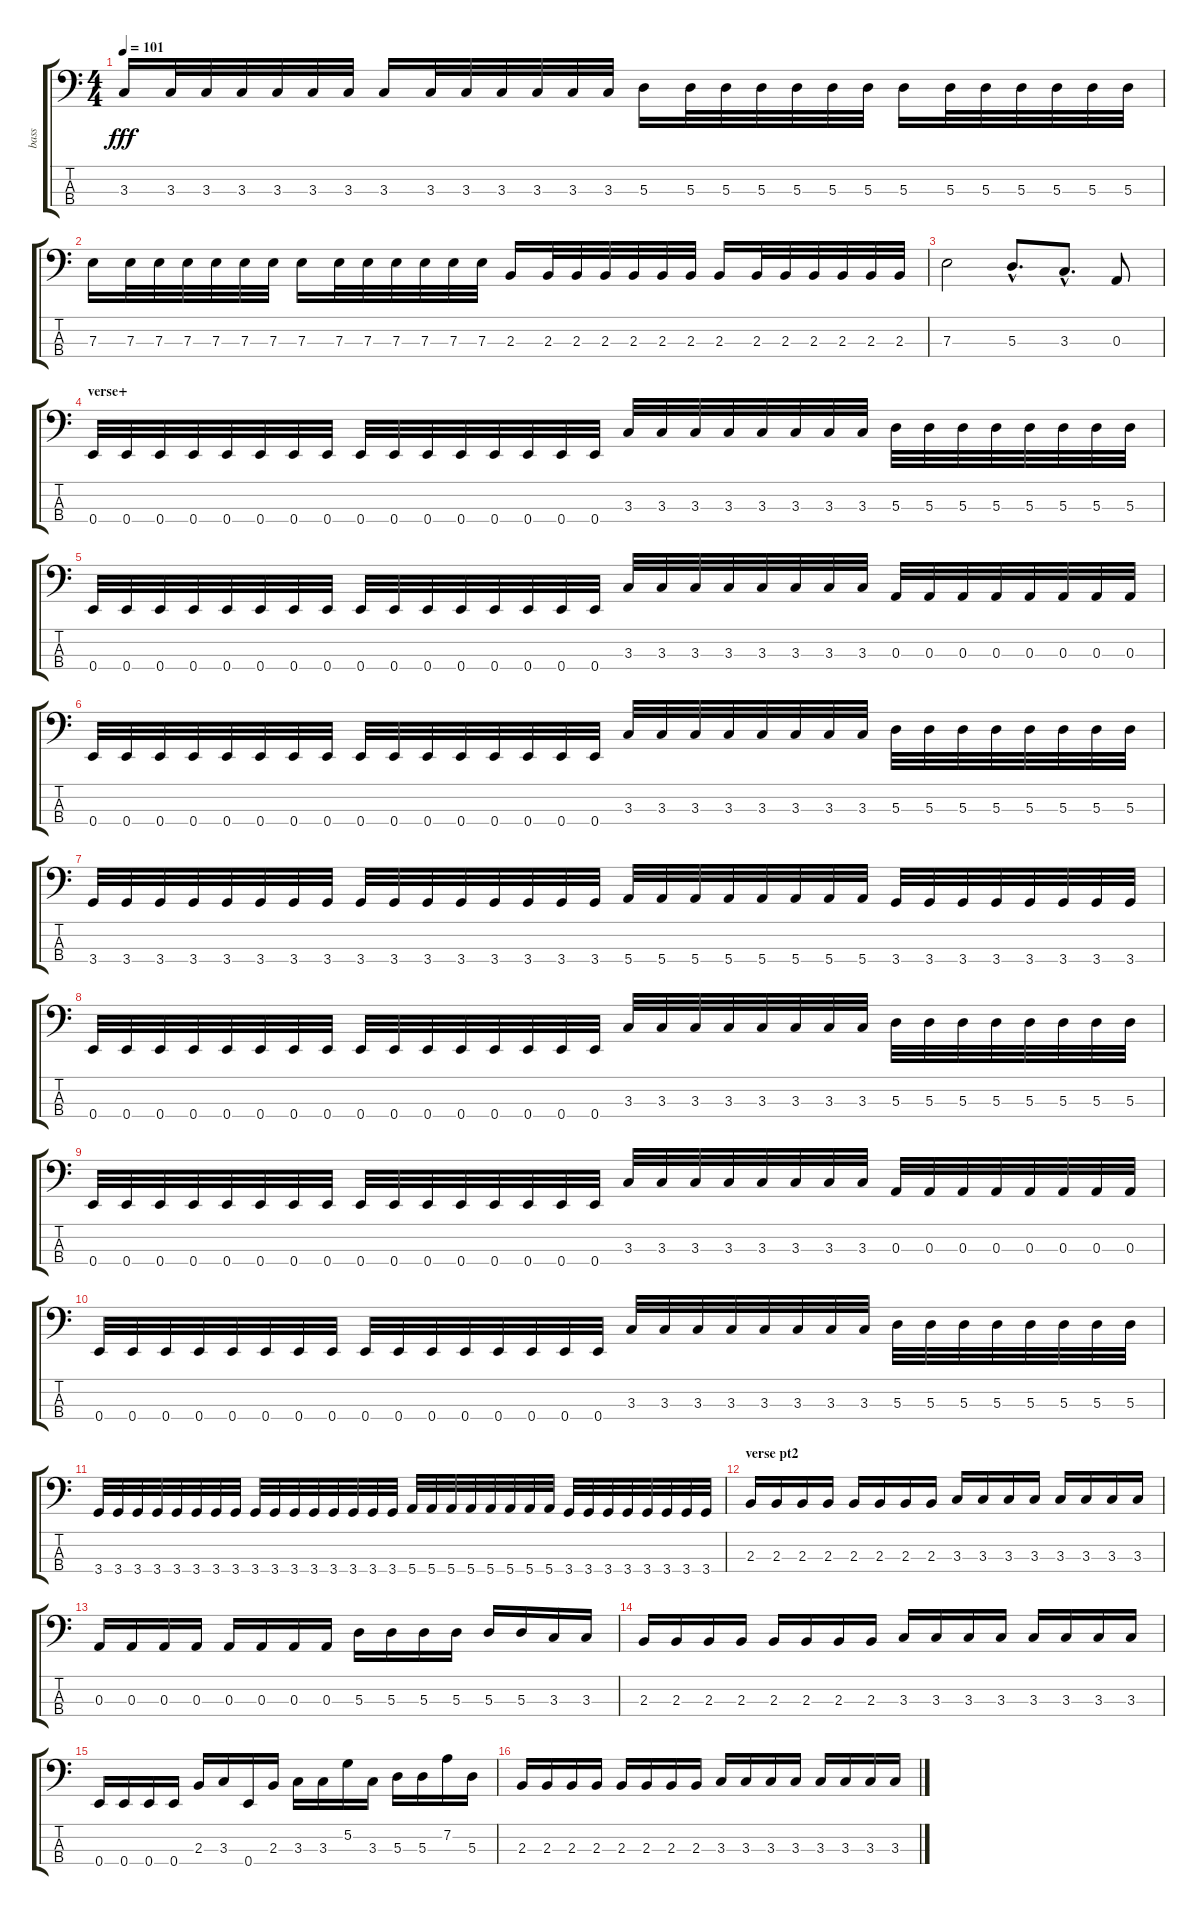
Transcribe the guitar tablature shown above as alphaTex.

\track ("bass" "bass") {instrument electricbassfinger}
\staff {score tabs}
\tuning (G2 D2 A1 E1) {hide}
\ts (4 4)
\tempo 101
\clef f4
\ks c
3.3.16{dy fff} 3.3.32 3.3.32 3.3.32 3.3.32 3.3.32 3.3.32 3.3.16 3.3.32 3.3.32 3.3.32 3.3.32 3.3.32 3.3.32 5.3.16 5.3.32 5.3.32 5.3.32 5.3.32 5.3.32 5.3.32 5.3.16 5.3.32 5.3.32 5.3.32 5.3.32 5.3.32 5.3.32 |
7.3.16 7.3.32 7.3.32 7.3.32 7.3.32 7.3.32 7.3.32 7.3.16 7.3.32 7.3.32 7.3.32 7.3.32 7.3.32 7.3.32 2.3.16 2.3.32 2.3.32 2.3.32 2.3.32 2.3.32 2.3.32 2.3.16 2.3.32 2.3.32 2.3.32 2.3.32 2.3.32 2.3.32 |
7.3.2 5.3{hac}.8{d} 3.3{hac}.8{d} 0.3.8 |
\section ("" "verse+")
0.4.32 0.4.32 0.4.32 0.4.32 0.4.32 0.4.32 0.4.32 0.4.32 0.4.32 0.4.32 0.4.32 0.4.32 0.4.32 0.4.32 0.4.32 0.4.32 3.3.32 3.3.32 3.3.32 3.3.32 3.3.32 3.3.32 3.3.32 3.3.32 5.3.32 5.3.32 5.3.32 5.3.32 5.3.32 5.3.32 5.3.32 5.3.32 |
0.4.32 0.4.32 0.4.32 0.4.32 0.4.32 0.4.32 0.4.32 0.4.32 0.4.32 0.4.32 0.4.32 0.4.32 0.4.32 0.4.32 0.4.32 0.4.32 3.3.32 3.3.32 3.3.32 3.3.32 3.3.32 3.3.32 3.3.32 3.3.32 0.3.32 0.3.32 0.3.32 0.3.32 0.3.32 0.3.32 0.3.32 0.3.32 |
0.4.32 0.4.32 0.4.32 0.4.32 0.4.32 0.4.32 0.4.32 0.4.32 0.4.32 0.4.32 0.4.32 0.4.32 0.4.32 0.4.32 0.4.32 0.4.32 3.3.32 3.3.32 3.3.32 3.3.32 3.3.32 3.3.32 3.3.32 3.3.32 5.3.32 5.3.32 5.3.32 5.3.32 5.3.32 5.3.32 5.3.32 5.3.32 |
3.4.32 3.4.32 3.4.32 3.4.32 3.4.32 3.4.32 3.4.32 3.4.32 3.4.32 3.4.32 3.4.32 3.4.32 3.4.32 3.4.32 3.4.32 3.4.32 5.4.32 5.4.32 5.4.32 5.4.32 5.4.32 5.4.32 5.4.32 5.4.32 3.4.32 3.4.32 3.4.32 3.4.32 3.4.32 3.4.32 3.4.32 3.4.32 |
0.4.32 0.4.32 0.4.32 0.4.32 0.4.32 0.4.32 0.4.32 0.4.32 0.4.32 0.4.32 0.4.32 0.4.32 0.4.32 0.4.32 0.4.32 0.4.32 3.3.32 3.3.32 3.3.32 3.3.32 3.3.32 3.3.32 3.3.32 3.3.32 5.3.32 5.3.32 5.3.32 5.3.32 5.3.32 5.3.32 5.3.32 5.3.32 |
0.4.32 0.4.32 0.4.32 0.4.32 0.4.32 0.4.32 0.4.32 0.4.32 0.4.32 0.4.32 0.4.32 0.4.32 0.4.32 0.4.32 0.4.32 0.4.32 3.3.32 3.3.32 3.3.32 3.3.32 3.3.32 3.3.32 3.3.32 3.3.32 0.3.32 0.3.32 0.3.32 0.3.32 0.3.32 0.3.32 0.3.32 0.3.32 |
0.4.32 0.4.32 0.4.32 0.4.32 0.4.32 0.4.32 0.4.32 0.4.32 0.4.32 0.4.32 0.4.32 0.4.32 0.4.32 0.4.32 0.4.32 0.4.32 3.3.32 3.3.32 3.3.32 3.3.32 3.3.32 3.3.32 3.3.32 3.3.32 5.3.32 5.3.32 5.3.32 5.3.32 5.3.32 5.3.32 5.3.32 5.3.32 |
3.4.32 3.4.32 3.4.32 3.4.32 3.4.32 3.4.32 3.4.32 3.4.32 3.4.32 3.4.32 3.4.32 3.4.32 3.4.32 3.4.32 3.4.32 3.4.32 5.4.32 5.4.32 5.4.32 5.4.32 5.4.32 5.4.32 5.4.32 5.4.32 3.4.32 3.4.32 3.4.32 3.4.32 3.4.32 3.4.32 3.4.32 3.4.32 |
\section ("" "verse pt2")
2.3.16 2.3.16 2.3.16 2.3.16 2.3.16 2.3.16 2.3.16 2.3.16 3.3.16 3.3.16 3.3.16 3.3.16 3.3.16 3.3.16 3.3.16 3.3.16 |
0.3.16 0.3.16 0.3.16 0.3.16 0.3.16 0.3.16 0.3.16 0.3.16 5.3.16 5.3.16 5.3.16 5.3.16 5.3.16 5.3.16 3.3.16 3.3.16 |
2.3.16 2.3.16 2.3.16 2.3.16 2.3.16 2.3.16 2.3.16 2.3.16 3.3.16 3.3.16 3.3.16 3.3.16 3.3.16 3.3.16 3.3.16 3.3.16 |
0.4.16 0.4.16 0.4.16 0.4.16 2.3.16 3.3.16 0.4.16 2.3.16 3.3.16 3.3.16 5.2.16 3.3.16 5.3.16 5.3.16 7.2.16 5.3.16 |
2.3.16 2.3.16 2.3.16 2.3.16 2.3.16 2.3.16 2.3.16 2.3.16 3.3.16 3.3.16 3.3.16 3.3.16 3.3.16 3.3.16 3.3.16 3.3.16
